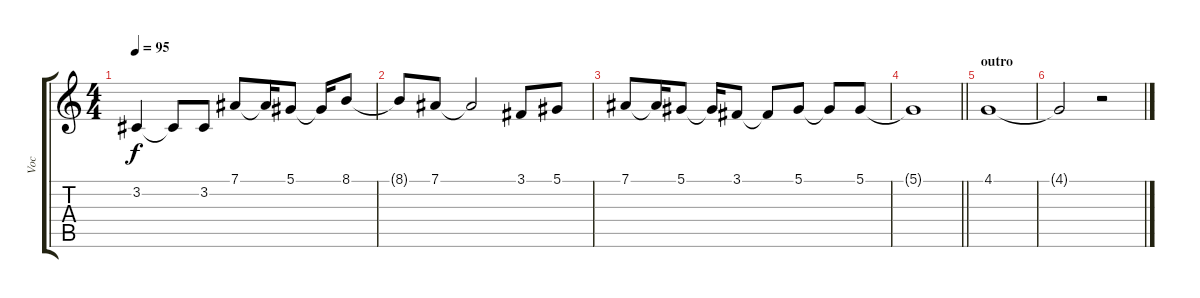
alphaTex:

\track ("Voc" "Voc") {instrument altosax}
\staff {score tabs}
\tuning (Eb4 Bb3 Gb3 Db3 Ab2 Eb2) {hide}
\ts (4 4)
\tempo 95
\clef g2
\ks c
3.2{t}.4{dy f} 3.2{t}.8 3.2.8 7.1.8 7.1{t}.16 5.1.8 5.1{t}.16 8.1.8 |
8.1{t}.8 7.1.8 7.1{t}.2 3.1.8 5.1.8 |
7.1.8 7.1{t}.16 5.1.8 5.1{t}.16 3.1.8 3.1{t}.8 5.1.8 5.1{t}.8 5.1.8 |
\barLineRight lightlight
5.1{t}.1 |
\section ("" "outro")
4.1.1 |
4.1{t}.2 r.2
